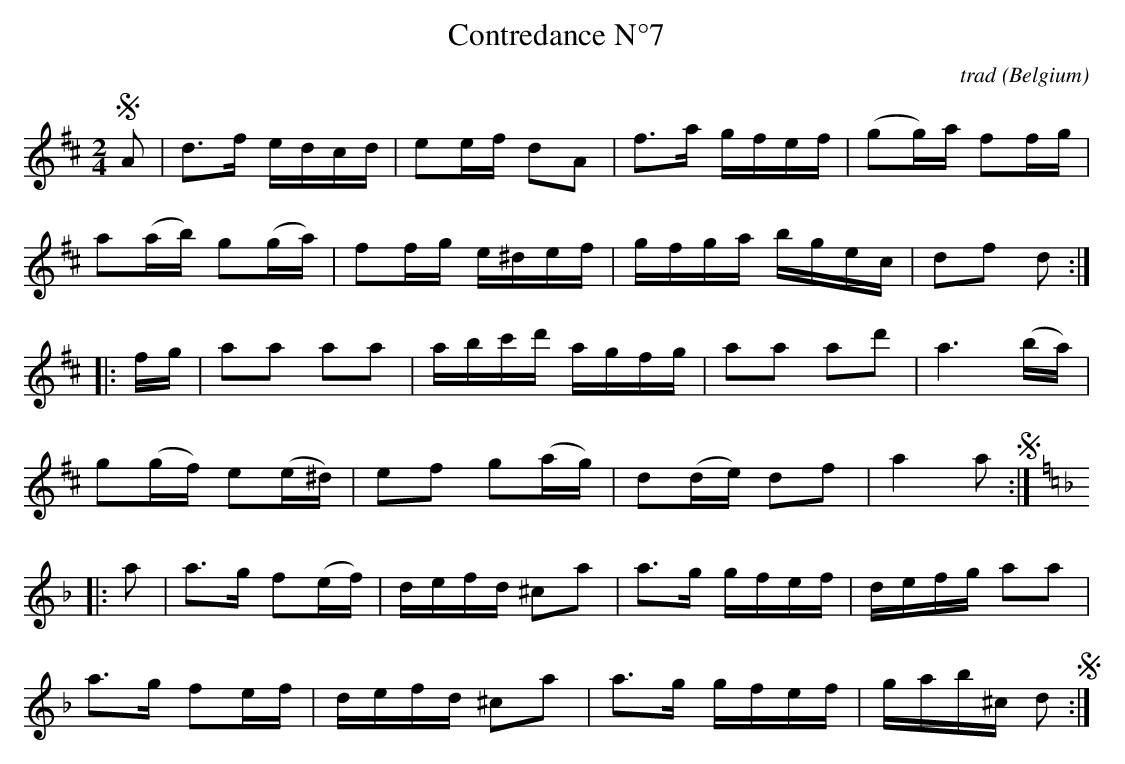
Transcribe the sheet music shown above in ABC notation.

X:1
T:Contredance N°7
C:trad
O:Belgium
M:2/4
L:1/16
K:Dmaj
!segno!A2|d2>f2 edcd|e2ef d2A2|f2>a2 gfef|(g2g)a f2fg|
a2(ab) g2(ga)|f2fg e^def|gfga bgec|d2f2 d2:|
|:fg|a2a2 a2a2|abc'd' agfg|a2a2 a2d'2|a6 (ba)|
g2(gf) e2(e^d)|e2f2 g2(ag)|d2(de) d2f2|a4 a2!segno!:|
K:Dmin
|:a2|a2>g2 f2(ef)|defd ^c2a2|a2>g2 gfef|defg a2a2|
a2>g2 f2ef|defd ^c2a2|a2>g2 gfef|gab^c d2!segno!:|]
